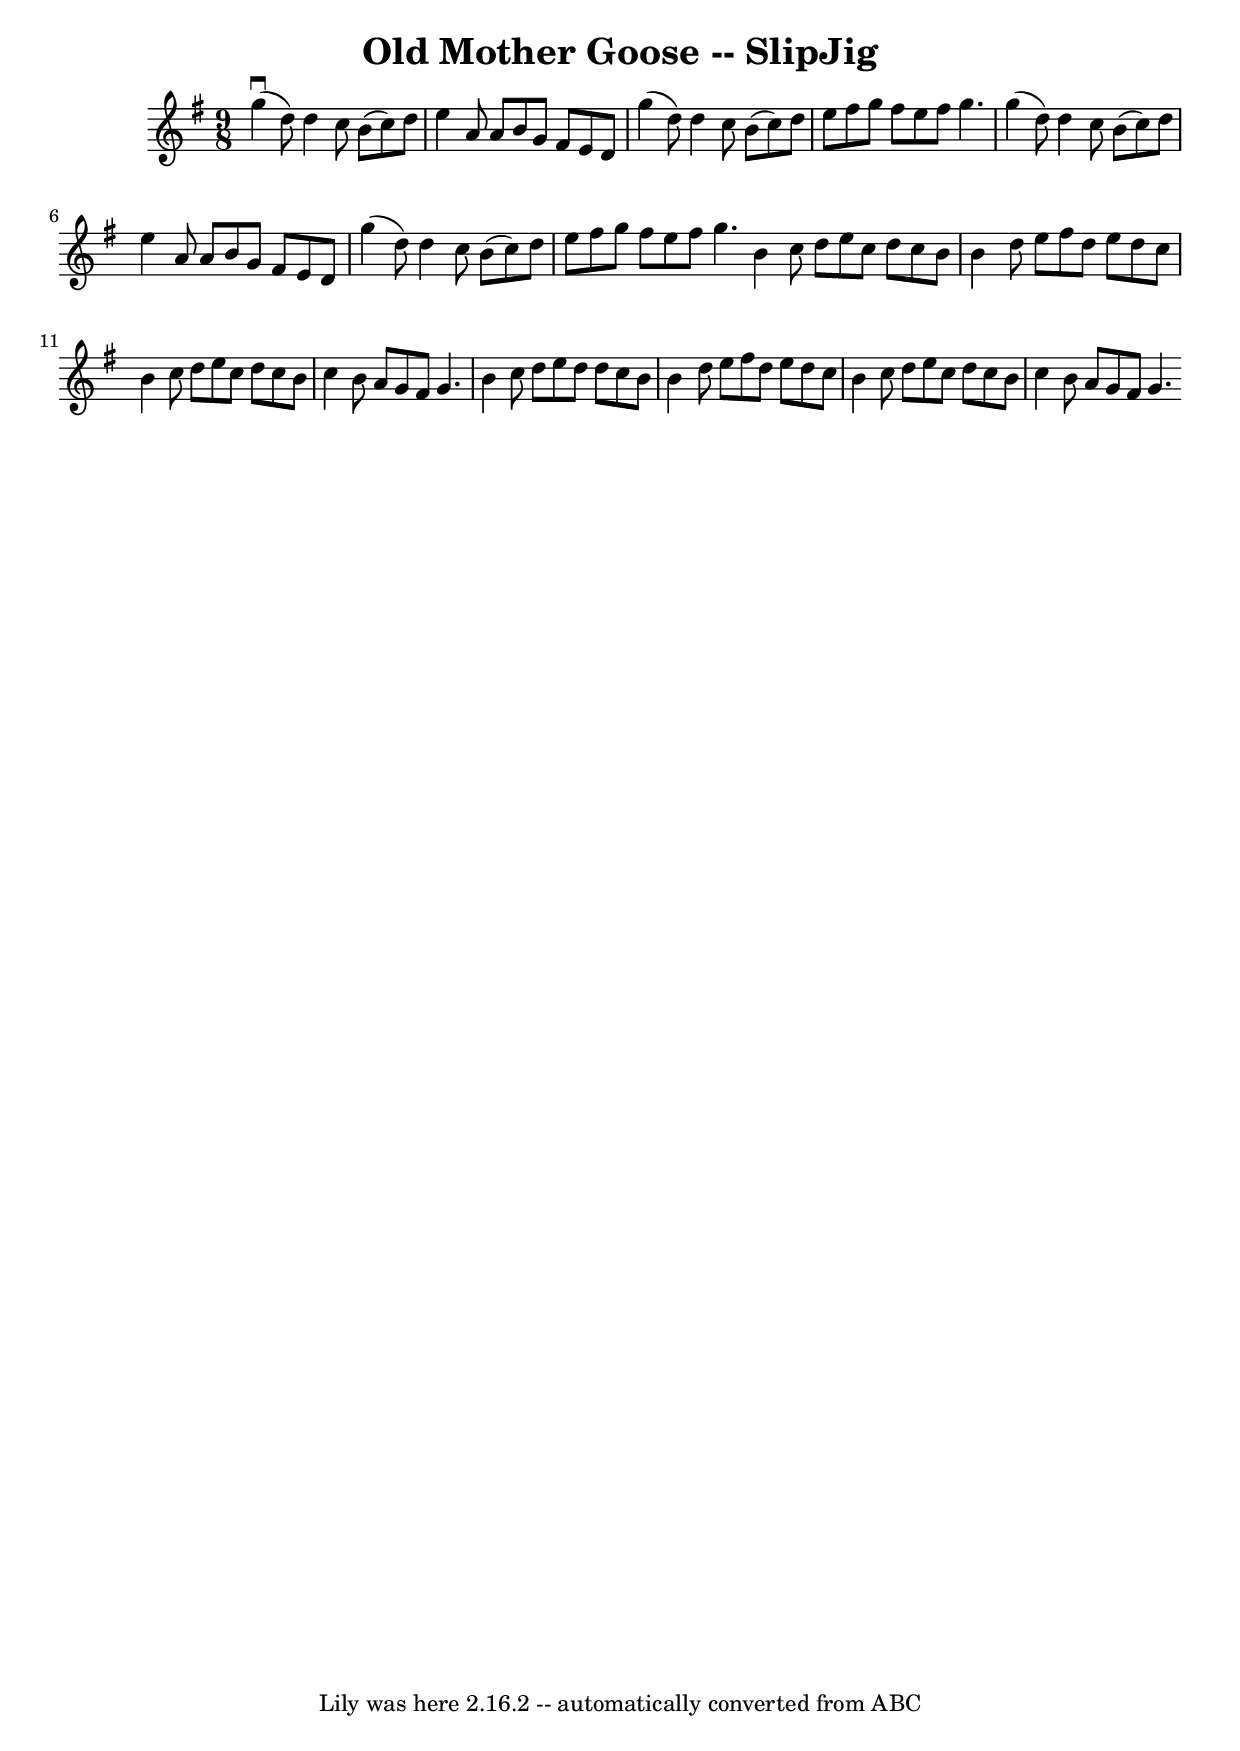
\version "2.16.2"
\include "Mammoth.ily"
\header {
  %% book = "Ryan's Mammoth Collection"
  crossRefNumber = "1"
  footnotes = "\\\\86 440"
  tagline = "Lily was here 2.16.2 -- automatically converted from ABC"
  title = "Old Mother Goose -- SlipJig"

}
voicedefault =  {


  \time 9/8 
  \key g \major
  g''4^\downbow(d''8) d''4 c''8 b'8 (   c''8) d''8     |
  e''4 a'8 a'8 b'8 g'8 fis'8 e'8     d'8     |
  g''4 (d''8) d''4 c''8 b'8 (c''8) d''8  |
  e''8 fis''8 g''8 fis''8 e''8 fis''8 g''4.     |
  g''4 (d''8) d''4 c''8 b'8 (c''8) d''8     |
  e''4 a'8 a'8 b'8 g'8 fis'8 e'8 d'8    |
     g''4 (d''8) d''4 c''8 b'8 (c''8) d''8     |
  e''8    fis''8 g''8 fis''8 e''8 fis''8 g''4.    \bar " |." b'4       c''8 d''8 e''8 c''8 d''8 c''8 b'8     |
  b'4 d''8      e''8 fis''8 d''8 e''8 d''8 c''8     |
  b'4 c''8       d''8 e''8 c''8 d''8 c''8 b'8     |
  c''4 b'8 a'8       g'8 fis'8 g'4.     |
  b'4 c''8 d''8 e''8 d''8       d''8 c''8 b'8     |
  b'4 d''8 e''8 fis''8 d''8 e''8    d''8 c''8     |
  b'4 c''8 d''8 e''8 c''8 d''8       c''8 b'8     |
  c''4 b'8 a'8 g'8 fis'8 g'4.       \bar " |."   

}

\score{
  <<

    \context Staff="default"
    {
      \voicedefault 
      
    }

  >>
  \layout {
    
  }
  \midi {
  }

}
